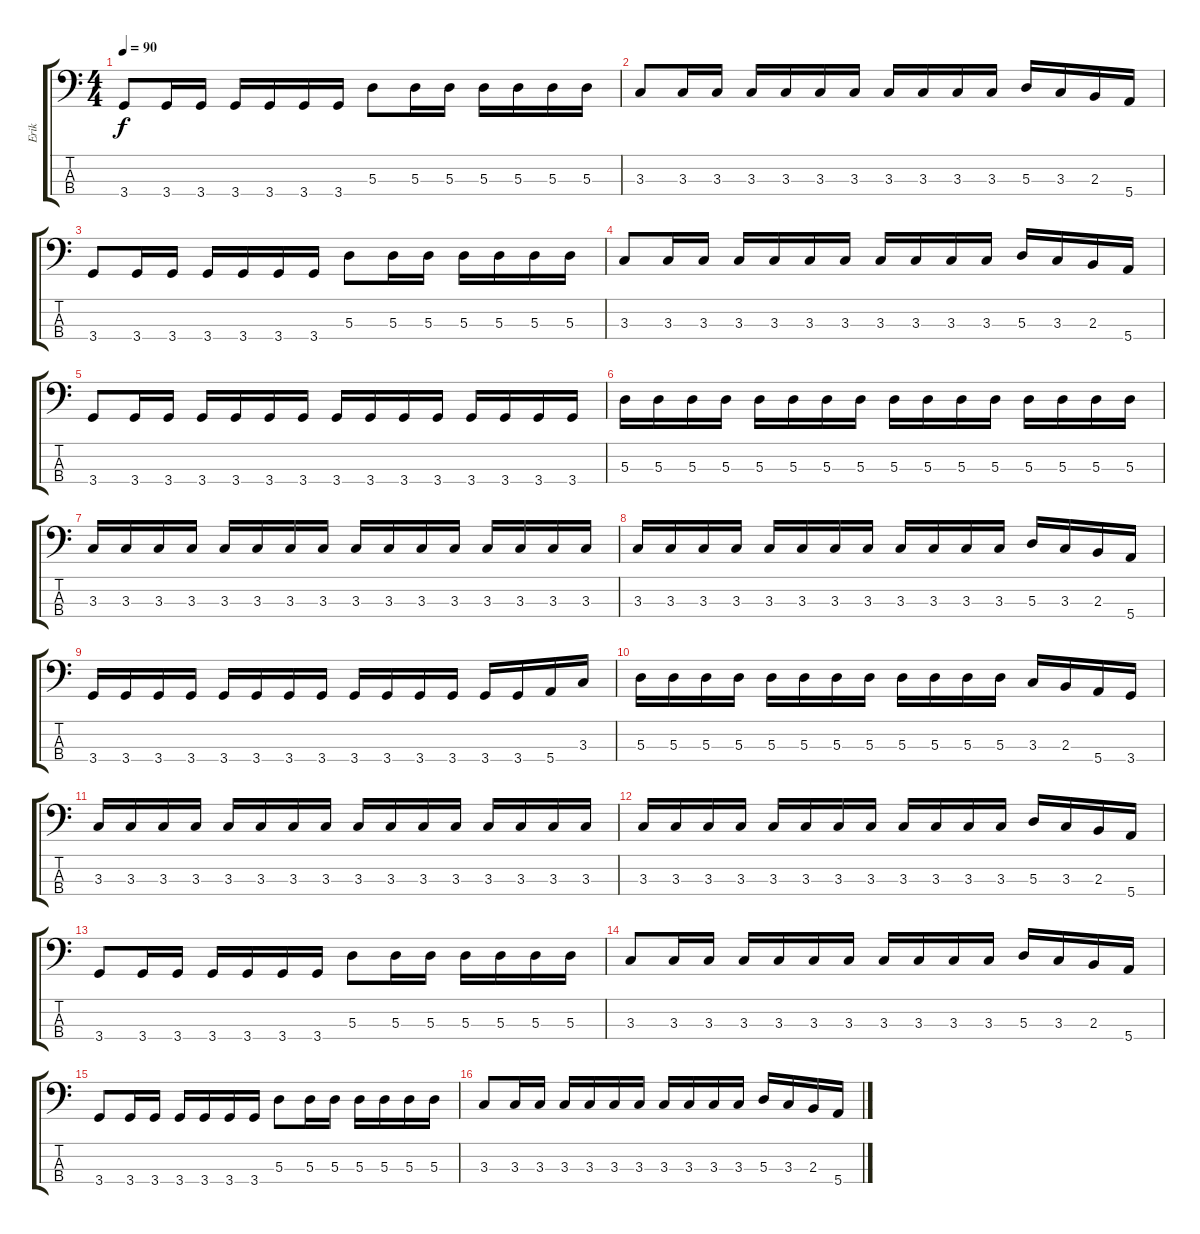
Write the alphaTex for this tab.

\track ("Erik" "Erik") {instrument electricbasspick}
\staff {score tabs}
\tuning (G2 D2 A1 E1) {hide}
\ts (4 4)
\tempo 90
\clef f4
\ks c
3.4.8{dy f} 3.4.16 3.4.16 3.4.16 3.4.16 3.4.16 3.4.16 5.3.8 5.3.16 5.3.16 5.3.16 5.3.16 5.3.16 5.3.16 |
3.3.8 3.3.16 3.3.16 3.3.16 3.3.16 3.3.16 3.3.16 3.3.16 3.3.16 3.3.16 3.3.16 5.3.16 3.3.16 2.3.16 5.4.16 |
3.4.8 3.4.16 3.4.16 3.4.16 3.4.16 3.4.16 3.4.16 5.3.8 5.3.16 5.3.16 5.3.16 5.3.16 5.3.16 5.3.16 |
3.3.8 3.3.16 3.3.16 3.3.16 3.3.16 3.3.16 3.3.16 3.3.16 3.3.16 3.3.16 3.3.16 5.3.16 3.3.16 2.3.16 5.4.16 |
3.4.8 3.4.16 3.4.16 3.4.16 3.4.16 3.4.16 3.4.16 3.4.16 3.4.16 3.4.16 3.4.16 3.4.16 3.4.16 3.4.16 3.4.16 |
5.3.16 5.3.16 5.3.16 5.3.16 5.3.16 5.3.16 5.3.16 5.3.16 5.3.16 5.3.16 5.3.16 5.3.16 5.3.16 5.3.16 5.3.16 5.3.16 |
3.3.16 3.3.16 3.3.16 3.3.16 3.3.16 3.3.16 3.3.16 3.3.16 3.3.16 3.3.16 3.3.16 3.3.16 3.3.16 3.3.16 3.3.16 3.3.16 |
3.3.16 3.3.16 3.3.16 3.3.16 3.3.16 3.3.16 3.3.16 3.3.16 3.3.16 3.3.16 3.3.16 3.3.16 5.3.16 3.3.16 2.3.16 5.4.16 |
3.4.16 3.4.16 3.4.16 3.4.16 3.4.16 3.4.16 3.4.16 3.4.16 3.4.16 3.4.16 3.4.16 3.4.16 3.4.16 3.4.16 5.4.16 3.3.16 |
5.3.16 5.3.16 5.3.16 5.3.16 5.3.16 5.3.16 5.3.16 5.3.16 5.3.16 5.3.16 5.3.16 5.3.16 3.3.16 2.3.16 5.4.16 3.4.16 |
3.3.16 3.3.16 3.3.16 3.3.16 3.3.16 3.3.16 3.3.16 3.3.16 3.3.16 3.3.16 3.3.16 3.3.16 3.3.16 3.3.16 3.3.16 3.3.16 |
3.3.16 3.3.16 3.3.16 3.3.16 3.3.16 3.3.16 3.3.16 3.3.16 3.3.16 3.3.16 3.3.16 3.3.16 5.3.16 3.3.16 2.3.16 5.4.16 |
3.4.8 3.4.16 3.4.16 3.4.16 3.4.16 3.4.16 3.4.16 5.3.8 5.3.16 5.3.16 5.3.16 5.3.16 5.3.16 5.3.16 |
3.3.8 3.3.16 3.3.16 3.3.16 3.3.16 3.3.16 3.3.16 3.3.16 3.3.16 3.3.16 3.3.16 5.3.16 3.3.16 2.3.16 5.4.16 |
3.4.8 3.4.16 3.4.16 3.4.16 3.4.16 3.4.16 3.4.16 5.3.8 5.3.16 5.3.16 5.3.16 5.3.16 5.3.16 5.3.16 |
3.3.8 3.3.16 3.3.16 3.3.16 3.3.16 3.3.16 3.3.16 3.3.16 3.3.16 3.3.16 3.3.16 5.3.16 3.3.16 2.3.16 5.4.16
